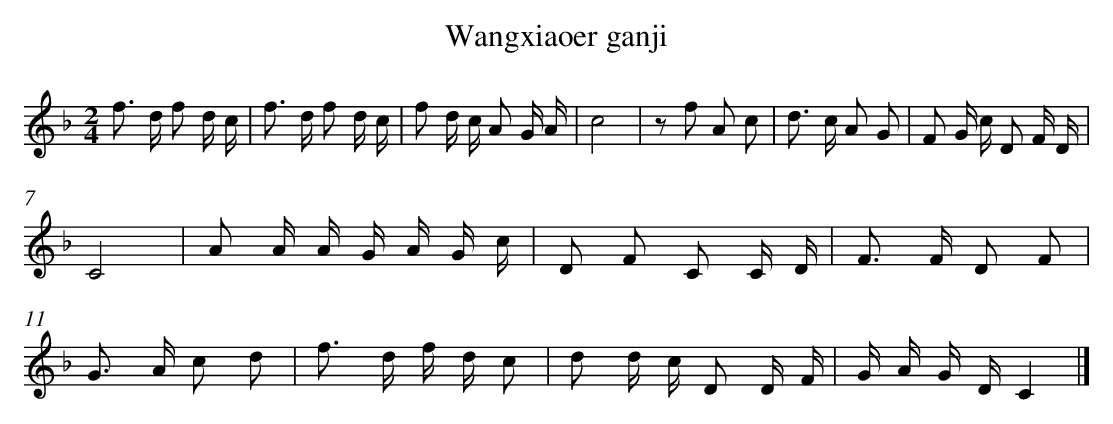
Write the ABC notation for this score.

X:1
T: Wangxiaoer ganji
L: 1/16
M: 2/4
K: F
f2> d2 f2 d c [I:setbarnb 1]|
f2> d2 f2 d c |
f2 d c A2 G A |
c8 |
z2 f2 A2 c2 |
d2> c2 A2 G2 |
F2 G c D2 F D |
C8 |
A2 A A G A G c |
D2 F2 C2 C D |
F2> F2 D2 F2 |
G2> A2 c2 d2 |
f2> d2 f d c2 |
d2 d c D2 D F |
G A G DC4 |]
